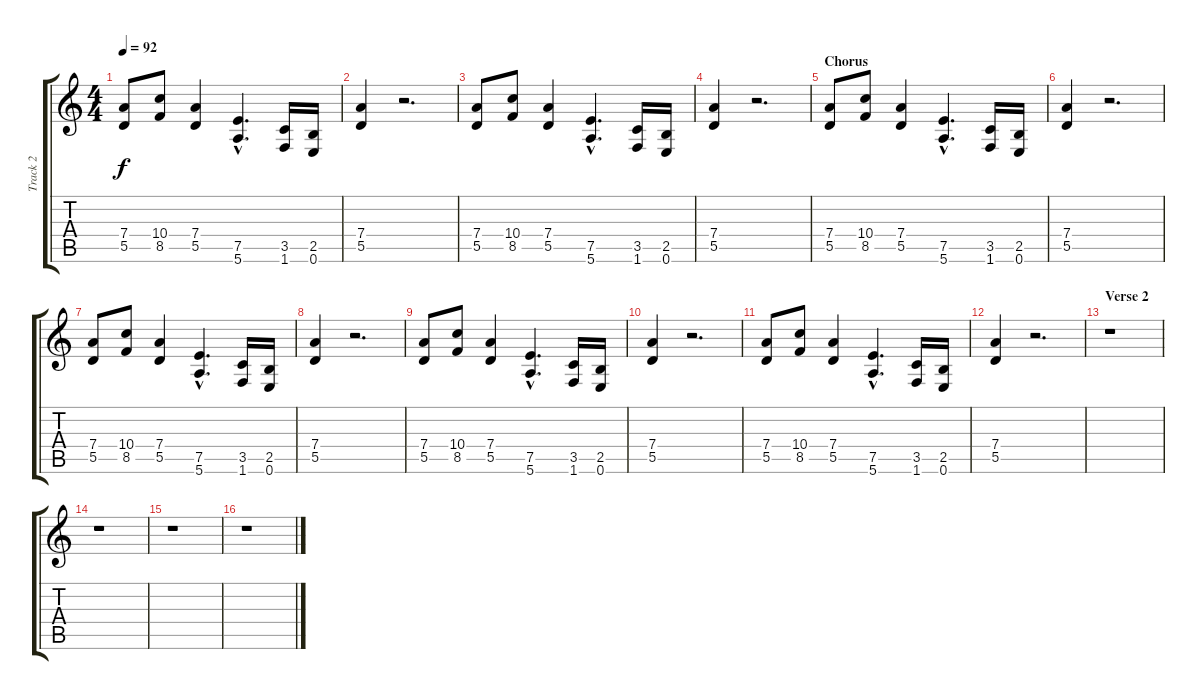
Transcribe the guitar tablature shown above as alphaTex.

\track ("Track 2" "Track 2") {instrument distortionguitar}
\staff {score tabs}
\tuning (E4 B3 G3 D3 A2 E2) {hide}
\ts (4 4)
\tempo 92
\clef g2
\ks c
(7.4 5.5).8{dy f} (10.4 8.5).8 (7.4 5.5).4 (7.5{hac} 5.6{hac}).4{d} (3.5 1.6).16 (2.5 0.6).16 |
(7.4 5.5).4 r.2{d} |
(7.4 5.5).8 (10.4 8.5).8 (7.4 5.5).4 (7.5{hac} 5.6{hac}).4{d} (3.5 1.6).16 (2.5 0.6).16 |
(7.4 5.5).4 r.2{d} |
\section ("" "Chorus")
(7.4 5.5).8 (10.4 8.5).8 (7.4 5.5).4 (7.5{hac} 5.6{hac}).4{d} (3.5 1.6).16 (2.5 0.6).16 |
(7.4 5.5).4 r.2{d} |
(7.4 5.5).8 (10.4 8.5).8 (7.4 5.5).4 (7.5{hac} 5.6{hac}).4{d} (3.5 1.6).16 (2.5 0.6).16 |
(7.4 5.5).4 r.2{d} |
(7.4 5.5).8 (10.4 8.5).8 (7.4 5.5).4 (7.5{hac} 5.6{hac}).4{d} (3.5 1.6).16 (2.5 0.6).16 |
(7.4 5.5).4 r.2{d} |
(7.4 5.5).8 (10.4 8.5).8 (7.4 5.5).4 (7.5{hac} 5.6{hac}).4{d} (3.5 1.6).16 (2.5 0.6).16 |
(7.4 5.5).4 r.2{d} |
\section ("" "Verse 2")
r.1 |
r.1 |
r.1 |
r.1
